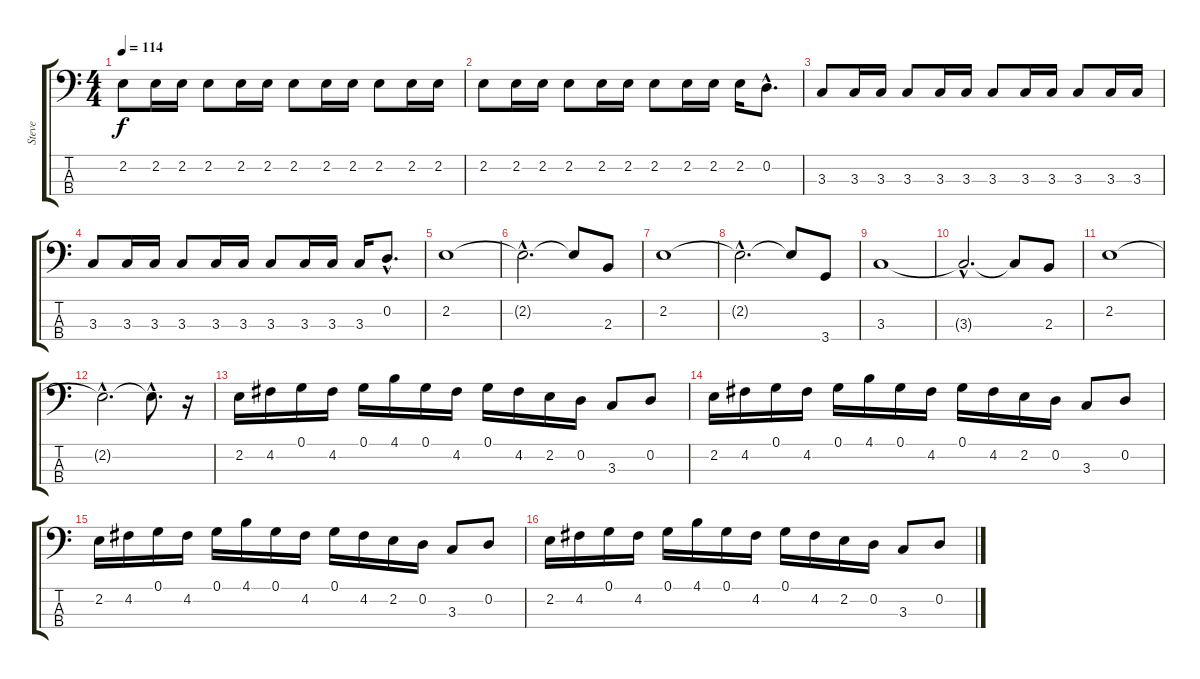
\track ("Steve" "Steve") {instrument electricbassfinger}
\staff {score tabs}
\tuning (G2 D2 A1 E1) {hide}
\ts (4 4)
\tempo 114
\clef f4
\ks c
2.2.8{dy f} 2.2.16 2.2.16 2.2.8 2.2.16 2.2.16 2.2.8 2.2.16 2.2.16 2.2.8 2.2.16 2.2.16 |
2.2.8 2.2.16 2.2.16 2.2.8 2.2.16 2.2.16 2.2.8 2.2.16 2.2.16 2.2.16 0.2{hac}.8{d} |
3.3.8 3.3.16 3.3.16 3.3.8 3.3.16 3.3.16 3.3.8 3.3.16 3.3.16 3.3.8 3.3.16 3.3.16 |
3.3.8 3.3.16 3.3.16 3.3.8 3.3.16 3.3.16 3.3.8 3.3.16 3.3.16 3.3.16 0.2{hac}.8{d} |
2.2.1 |
2.2{hac t}.2{d} 2.2{t}.8 2.3.8 |
2.2.1 |
2.2{hac t}.2{d} 2.2{t}.8 3.4.8 |
3.3.1 |
3.3{hac t}.2{d} 3.3{t}.8 2.3.8 |
2.2.1 |
2.2{hac t}.2{d} 2.2{hac t}.8{d} r.16 |
2.2.16 4.2.16 0.1.16 4.2.16 0.1.16 4.1.16 0.1.16 4.2.16 0.1.16 4.2.16 2.2.16 0.2.16 3.3.8 0.2.8 |
2.2.16 4.2.16 0.1.16 4.2.16 0.1.16 4.1.16 0.1.16 4.2.16 0.1.16 4.2.16 2.2.16 0.2.16 3.3.8 0.2.8 |
2.2.16 4.2.16 0.1.16 4.2.16 0.1.16 4.1.16 0.1.16 4.2.16 0.1.16 4.2.16 2.2.16 0.2.16 3.3.8 0.2.8 |
2.2.16 4.2.16 0.1.16 4.2.16 0.1.16 4.1.16 0.1.16 4.2.16 0.1.16 4.2.16 2.2.16 0.2.16 3.3.8 0.2.8
